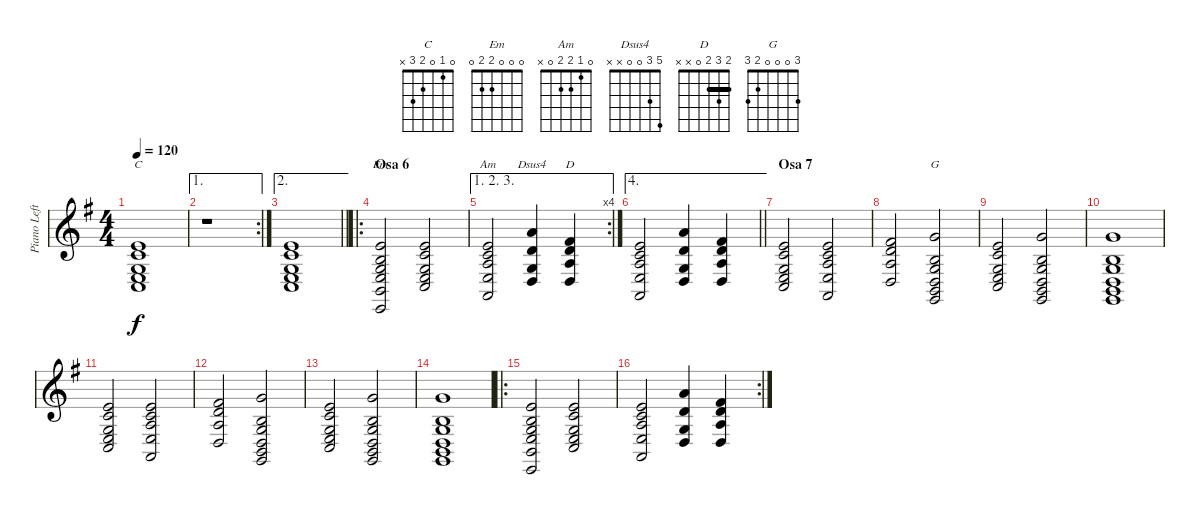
\track ("Piano Left Hand" "Piano Left") {instrument acousticgrandpiano}
\staff {score}
\tuning (E4 B3 G3 D3 A2 E2) {hide}
\chord ("C" 0 1 0 2 3 x)
\chord ("Em" 0 0 0 2 2 0)
\chord ("Am" 0 1 2 2 0 x)
\chord ("Dsus4" 5 3 0 0 x x)
\chord ("D" 2 3 2 0 x x) {barre 2}
\chord ("G" 3 0 0 0 2 3)
\ts (4 4)
\tempo 120
\clef g2
\ks g
(0.1 1.2 0.3 2.4 3.5).1{ch "C" dy f} |
\ae 1
\rc 2
r.1 |
\ae 2
\barLineRight lightlight
(0.1 1.2 0.3 2.4 3.5).1 |
\ro
\section ("" "Osa 6")
(0.1 0.2 0.3 2.4 2.5 0.6).2{ch "Em"} (0.1 1.2 0.3 2.4 3.5).2 |
\ae (1 2 3)
\rc 4
(0.1 1.2 2.3 2.4 0.5).2{ch "Am"} (5.1 3.2 0.3 0.4).4{ch "Dsus4"} (2.1 3.2 2.3 0.4).4{ch "D"} |
\ae 4
\barLineRight lightlight
(0.1 1.2 2.3 2.4 0.5).2 (5.1 3.2 0.3 0.4).4 (2.1 3.2 2.3 0.4).4 |
\section ("" "Osa 7")
(0.1 1.2 0.3 2.4 3.5).2 (0.1 1.2 2.3 2.4 0.5).2 |
(2.1 3.2 2.3 0.4).2 (3.1 0.2 0.3 0.4 2.5 3.6).2{ch "G"} |
(0.1 1.2 0.3 2.4 3.5).2 (3.1 0.2 0.3 0.4 2.5 3.6).2 |
(3.1 0.2 0.3 0.4 2.5 3.6).1 |
(0.1 1.2 0.3 2.4 3.5).2 (0.1 1.2 2.3 2.4 0.5).2 |
(2.1 3.2 2.3 0.4).2 (3.1 0.2 0.3 0.4 2.5 3.6).2 |
(0.1 1.2 0.3 2.4 3.5).2 (3.1 0.2 0.3 0.4 2.5 3.6).2 |
(3.1 0.2 0.3 0.4 2.5 3.6).1 |
\ro
(0.1 0.2 0.3 2.4 2.5 0.6).2 (0.1 1.2 0.3 2.4 3.5).2 |
\rc 2
(0.1 1.2 2.3 2.4 0.5).2 (5.1 3.2 0.3 0.4).4 (2.1 3.2 2.3 0.4).4
